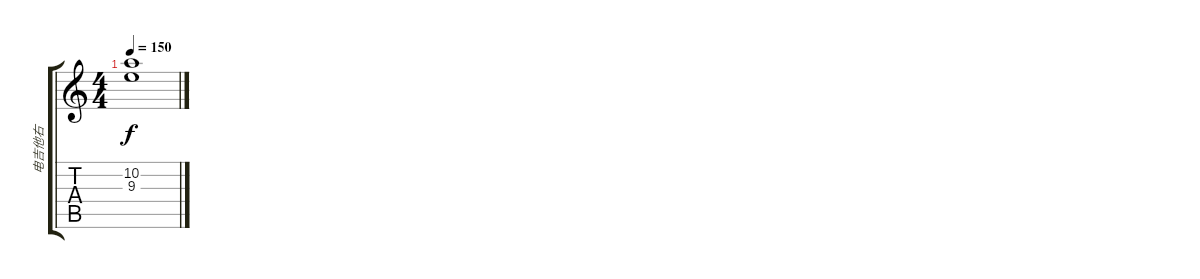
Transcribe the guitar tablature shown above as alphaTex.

\track ("电吉他右" "电吉他右") {instrument overdrivenguitar}
\staff {score tabs}
\tuning (E4 B3 G3 D3 A2 E2) {hide}
\ts (4 4)
\tempo 150
\clef g2
\ks c
(10.2{t} 9.3{t}).1{dy f}
